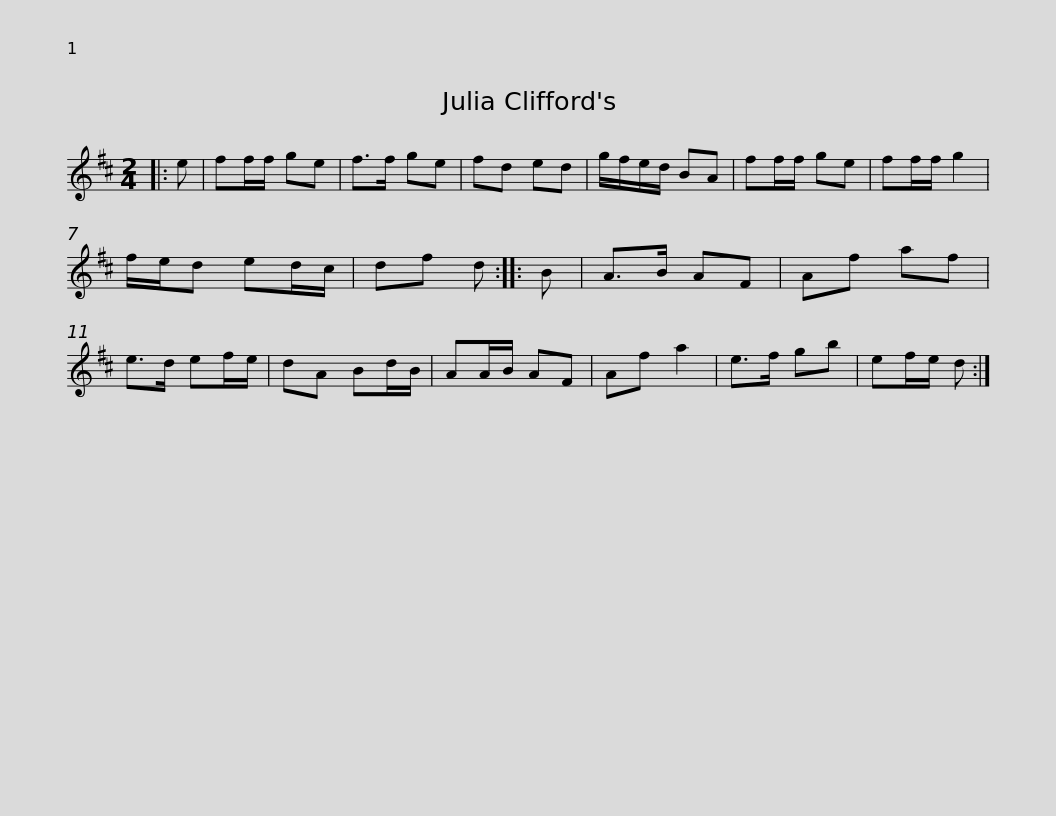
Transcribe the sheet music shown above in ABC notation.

X:1
L:1/8
M:2/4
I:linebreak $
K:D
V:1 treble
V:1
|: e | ff/f/ ge | f>f ge | fd ed | g/f/e/d/ BA | %5
 ff/f/ ge | ff/f/ g2 | f/e/d ed/c/ | df d :: B |$ %10
 A>B AF | Af af | e>d ef/e/ | dA Bd/B/ | AA/B/ AF | %15
 Af a2 | e>f gb | ef/e/ d :| %18
